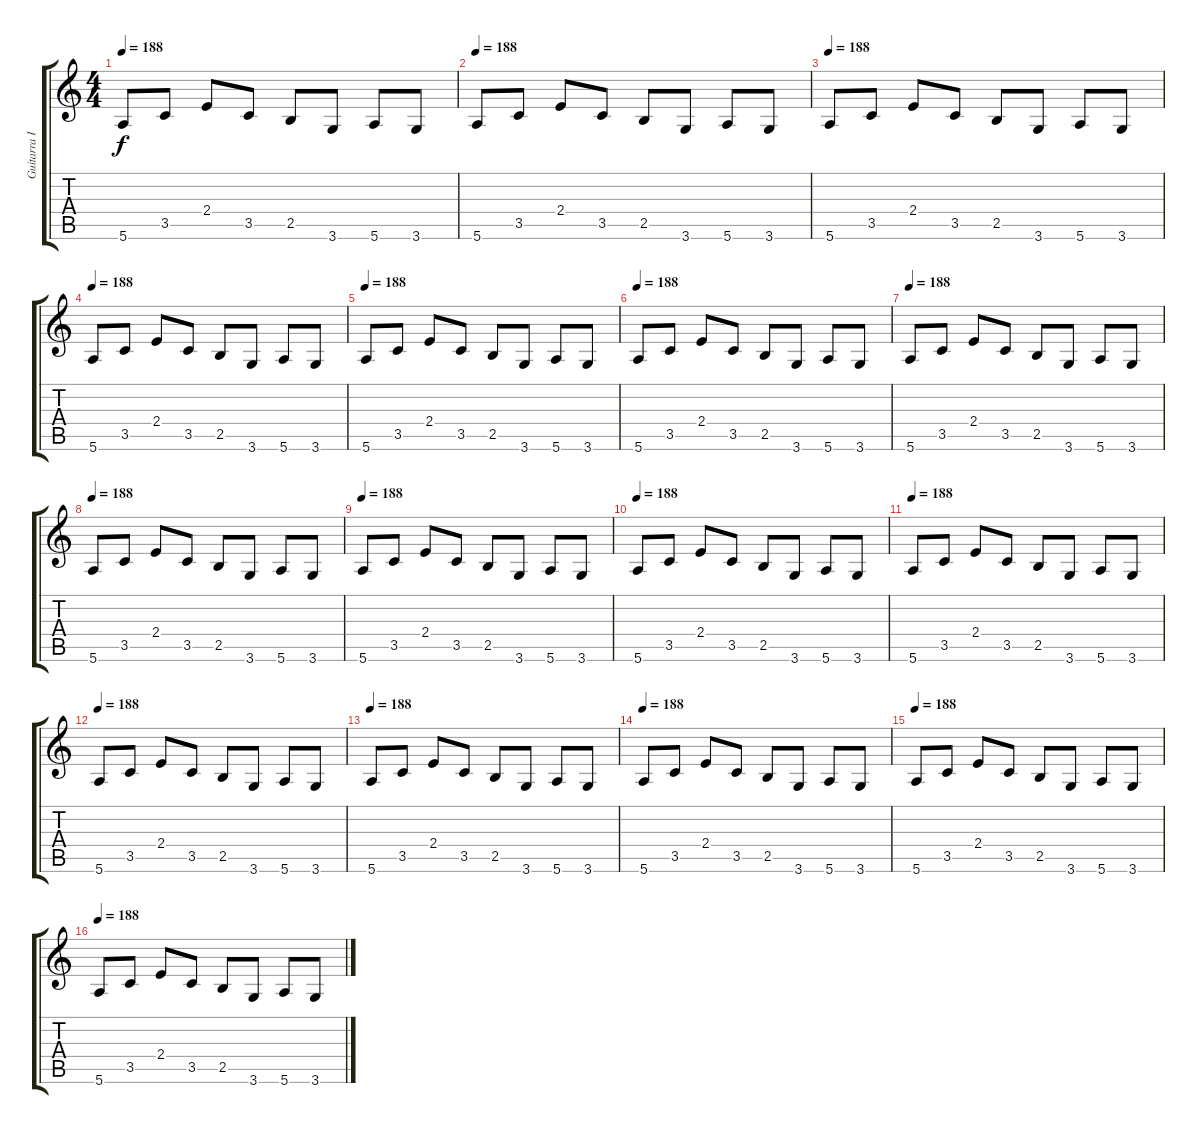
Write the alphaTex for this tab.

\track ("Guitarra I" "Guitarra I") {instrument overdrivenguitar}
\staff {score tabs}
\tuning (E4 B3 G3 D3 A2 E2) {hide}
\ts (4 4)
\tempo 188
\clef g2
\ks c
5.6.8{dy f} 3.5.8 2.4.8 3.5.8 2.5.8 3.6.8 5.6.8 3.6.8 |
\tempo 188
5.6.8 3.5.8 2.4.8 3.5.8 2.5.8 3.6.8 5.6.8 3.6.8 |
\tempo 188
5.6.8 3.5.8 2.4.8 3.5.8 2.5.8 3.6.8 5.6.8 3.6.8 |
\tempo 188
5.6.8 3.5.8 2.4.8 3.5.8 2.5.8 3.6.8 5.6.8 3.6.8 |
\tempo 188
5.6.8 3.5.8 2.4.8 3.5.8 2.5.8 3.6.8 5.6.8 3.6.8 |
\tempo 188
5.6.8 3.5.8 2.4.8 3.5.8 2.5.8 3.6.8 5.6.8 3.6.8 |
\tempo 188
5.6.8 3.5.8 2.4.8 3.5.8 2.5.8 3.6.8 5.6.8 3.6.8 |
\tempo 188
5.6.8 3.5.8 2.4.8 3.5.8 2.5.8 3.6.8 5.6.8 3.6.8 |
\tempo 188
5.6.8 3.5.8 2.4.8 3.5.8 2.5.8 3.6.8 5.6.8 3.6.8 |
\tempo 188
5.6.8 3.5.8 2.4.8 3.5.8 2.5.8 3.6.8 5.6.8 3.6.8 |
\tempo 188
5.6.8 3.5.8 2.4.8 3.5.8 2.5.8 3.6.8 5.6.8 3.6.8 |
\tempo 188
5.6.8 3.5.8 2.4.8 3.5.8 2.5.8 3.6.8 5.6.8 3.6.8 |
\tempo 188
5.6.8 3.5.8 2.4.8 3.5.8 2.5.8 3.6.8 5.6.8 3.6.8 |
\tempo 188
5.6.8 3.5.8 2.4.8 3.5.8 2.5.8 3.6.8 5.6.8 3.6.8 |
\tempo 188
5.6.8 3.5.8 2.4.8 3.5.8 2.5.8 3.6.8 5.6.8 3.6.8 |
\tempo 188
5.6.8 3.5.8 2.4.8 3.5.8 2.5.8 3.6.8 5.6.8 3.6.8
